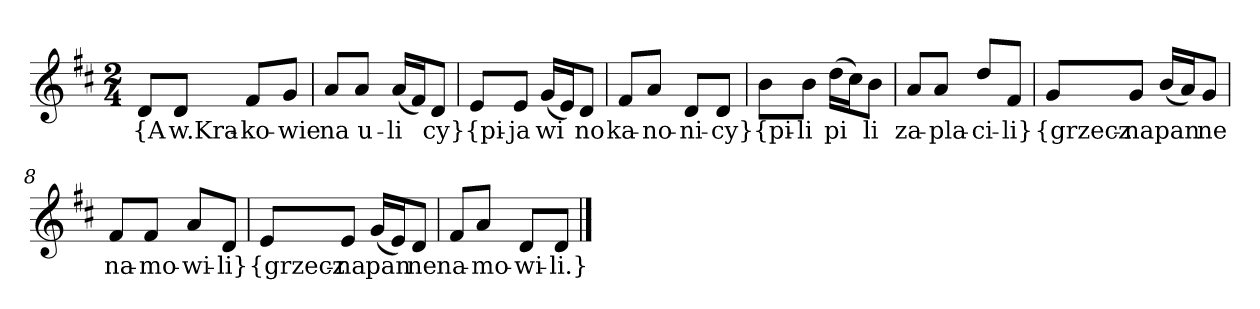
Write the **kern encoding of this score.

**kern	**text
*part1	*part1
*staff1	*staff1
*clefG2	*
*k[f#c#]	*
*D:	*
*M2/4	*
=	=
8d/L	{A
8d/J	w.Kra-
8f#/L	-ko-
8g/J	-wie
=2	=2
8a/L	na
8a/J	u-
(16a/LL	-li
16f#/J)	--
8d/J	-cy}
=3y	=3y
8e/L	{pi-
8e/J	-ja
(16g/LL	wi
16e/J)	--
8d/J	-no
=4	=4
8f#/L	ka-
8a/J	-no-
8d/L	-ni-
8d/J	-cy}
=5y	=5y
8b\L	{pi-
8b\J	-li
(16dd\LL	pi
16cc#\J)	--
8b\J	-li
=6	=6
8a/L	za-
8a/J	-pla-
8dd/L	-ci-
8f#/J	-li}
=7y	=7y
8g/L	{grzecz-
8g/J	-na
(16b/LL	pan
16a/J)	--
8g/J	-ne
=8	=8
8f#/L	na-
8f#/J	-mo-
8a/L	-wi-
8d/J	-li}
=9y	=9y
8e/L	{grzecz-
8e/J	-na
(16g/LL	pan
16e/J)	--
8d/J	-ne
=10	=10
8f#/L	na-
8a/J	-mo-
8d/L	-wi-
8d/J	-li.}
==	==
*-	*-
